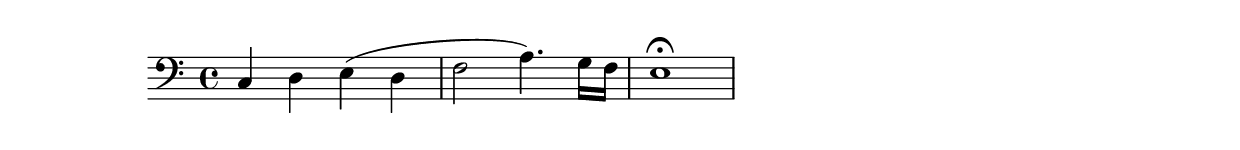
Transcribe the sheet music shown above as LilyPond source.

\version "2.16.2"

% Examples for "LilyPond and Version Control" post

music = \relative c { 
  \key c \major 
  \clef bass
  c4 d e( d | % 110
  f2 a4.) g16 f | % 111
  e1\fermata %112
}

\score {
  \new Staff \music
}